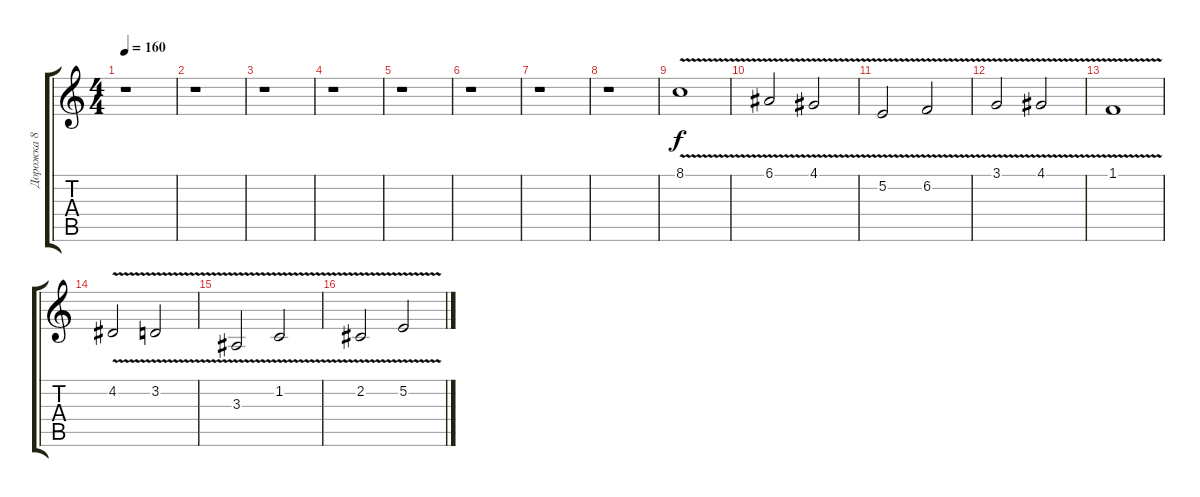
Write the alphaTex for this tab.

\track ("Дорожка 8" "Дорожка 8") {instrument vibraphone}
\staff {score tabs}
\tuning (E4 B3 G3 D3 A2 E2) {hide}
\ts (4 4)
\tempo 160
\clef g2
\ks c
r.1{dy f} |
r.1 |
r.1 |
r.1 |
r.1 |
r.1 |
r.1 |
r.1 |
8.1{v}.1 |
6.1{v}.2 4.1{v}.2 |
5.2{v}.2 6.2{v}.2 |
3.1{v}.2 4.1{v}.2 |
1.1{v}.1 |
4.2{v}.2 3.2{v}.2 |
3.3{v}.2 1.2{v}.2 |
2.2{v}.2 5.2{v}.2
